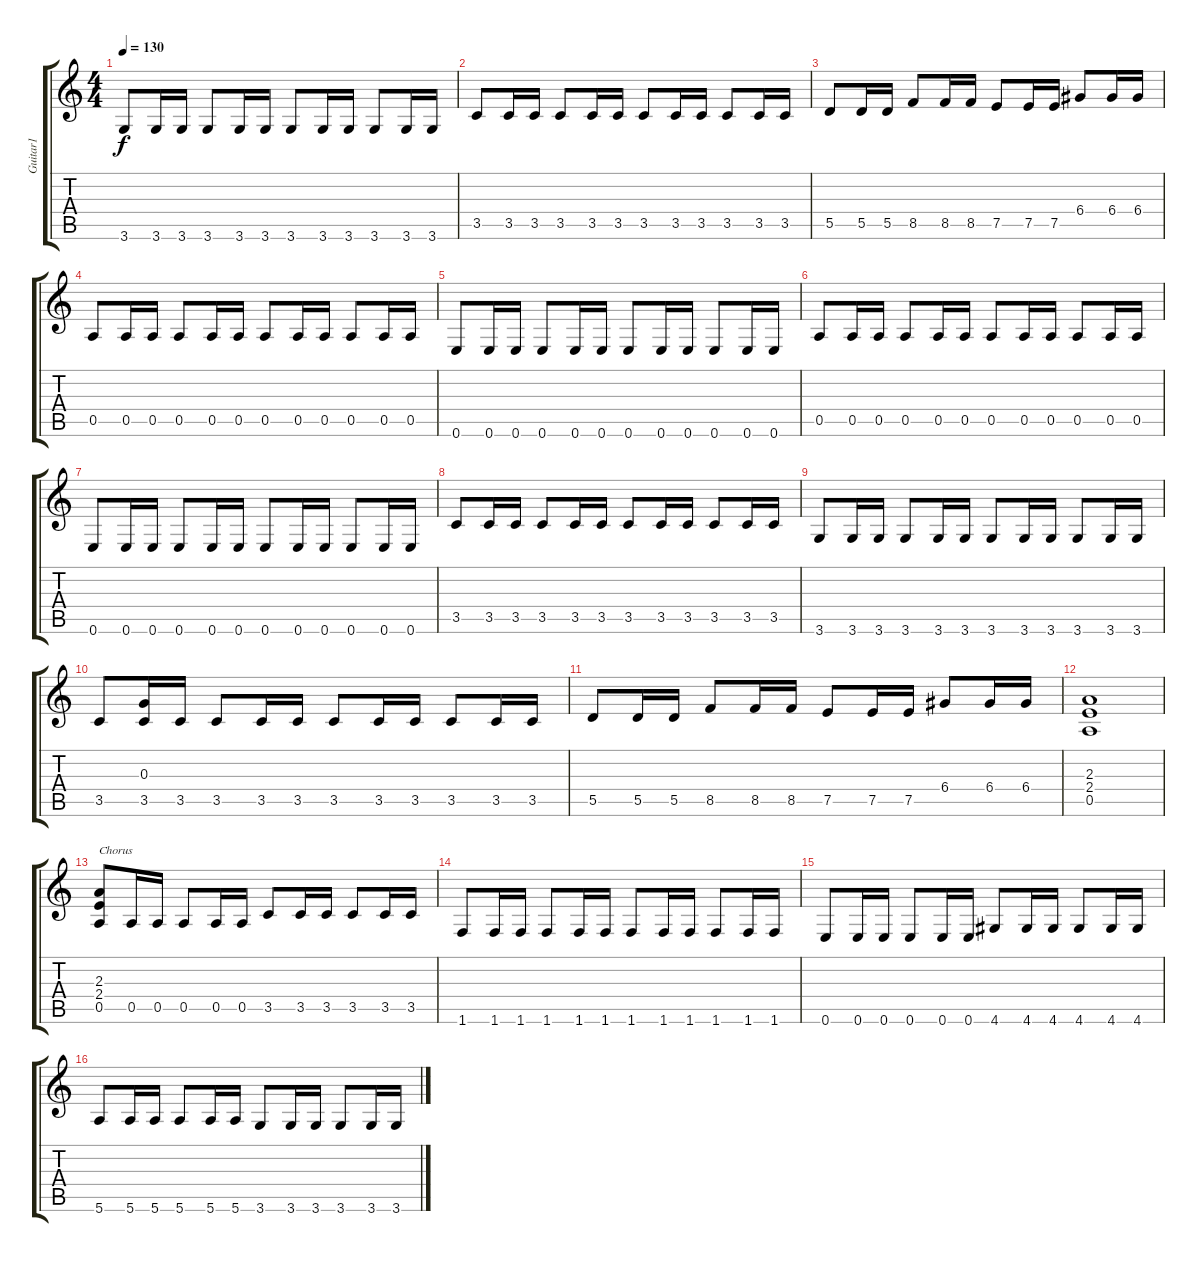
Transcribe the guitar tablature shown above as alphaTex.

\track ("Guitar1" "Guitar1") {instrument overdrivenguitar}
\staff {score tabs}
\tuning (E4 B3 G3 D3 A2 E2) {hide}
\ts (4 4)
\tempo 130
\clef g2
\ks c
3.6.8{dy f} 3.6.16 3.6.16 3.6.8 3.6.16 3.6.16 3.6.8 3.6.16 3.6.16 3.6.8 3.6.16 3.6.16 |
3.5.8 3.5.16 3.5.16 3.5.8 3.5.16 3.5.16 3.5.8 3.5.16 3.5.16 3.5.8 3.5.16 3.5.16 |
5.5.8 5.5.16 5.5.16 8.5.8 8.5.16 8.5.16 7.5.8 7.5.16 7.5.16 6.4.8 6.4.16 6.4.16 |
0.5.8 0.5.16 0.5.16 0.5.8 0.5.16 0.5.16 0.5.8 0.5.16 0.5.16 0.5.8 0.5.16 0.5.16 |
0.6.8 0.6.16 0.6.16 0.6.8 0.6.16 0.6.16 0.6.8 0.6.16 0.6.16 0.6.8 0.6.16 0.6.16 |
0.5.8 0.5.16 0.5.16 0.5.8 0.5.16 0.5.16 0.5.8 0.5.16 0.5.16 0.5.8 0.5.16 0.5.16 |
0.6.8 0.6.16 0.6.16 0.6.8 0.6.16 0.6.16 0.6.8 0.6.16 0.6.16 0.6.8 0.6.16 0.6.16 |
3.5.8 3.5.16 3.5.16 3.5.8 3.5.16 3.5.16 3.5.8 3.5.16 3.5.16 3.5.8 3.5.16 3.5.16 |
3.6.8 3.6.16 3.6.16 3.6.8 3.6.16 3.6.16 3.6.8 3.6.16 3.6.16 3.6.8 3.6.16 3.6.16 |
3.5.8 (0.3 3.5).16 3.5.16 3.5.8 3.5.16 3.5.16 3.5.8 3.5.16 3.5.16 3.5.8 3.5.16 3.5.16 |
5.5.8 5.5.16 5.5.16 8.5.8 8.5.16 8.5.16 7.5.8 7.5.16 7.5.16 6.4.8 6.4.16 6.4.16 |
(2.3 2.4 0.5).1 |
(2.3 2.4 0.5).8{txt "Chorus"} 0.5.16 0.5.16 0.5.8 0.5.16 0.5.16 3.5.8 3.5.16 3.5.16 3.5.8 3.5.16 3.5.16 |
1.6.8 1.6.16 1.6.16 1.6.8 1.6.16 1.6.16 1.6.8 1.6.16 1.6.16 1.6.8 1.6.16 1.6.16 |
0.6.8 0.6.16 0.6.16 0.6.8 0.6.16 0.6.16 4.6.8 4.6.16 4.6.16 4.6.8 4.6.16 4.6.16 |
5.6.8 5.6.16 5.6.16 5.6.8 5.6.16 5.6.16 3.6.8 3.6.16 3.6.16 3.6.8 3.6.16 3.6.16
